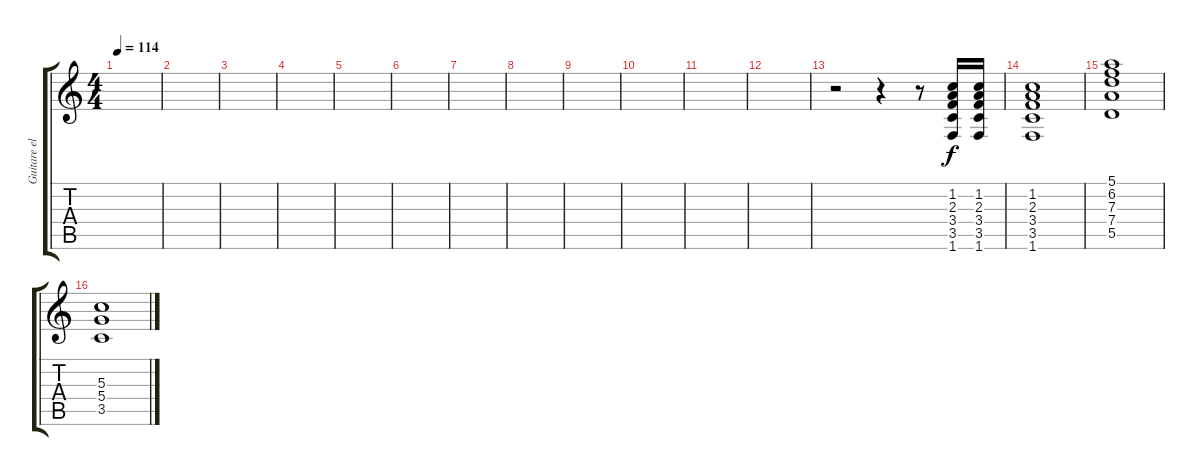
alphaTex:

\track ("Guitare elec" "Guitare el") {instrument electricguitarclean}
\staff {score tabs}
\tuning (E4 B3 G3 D3 A2 E2) {hide}
\ts (4 4)
\tempo 114
\clef g2
\ks c
|
|
|
|
|
|
|
|
|
|
|
|
r.2 r.4 r.8 (1.2 2.3 3.4 3.5 1.6).16 (1.2 2.3 3.4 3.5 1.6).16 |
(1.2 2.3 3.4 3.5 1.6).1 |
(5.1 6.2 7.3 7.4 5.5).1 |
(5.3 5.4 3.5).1
